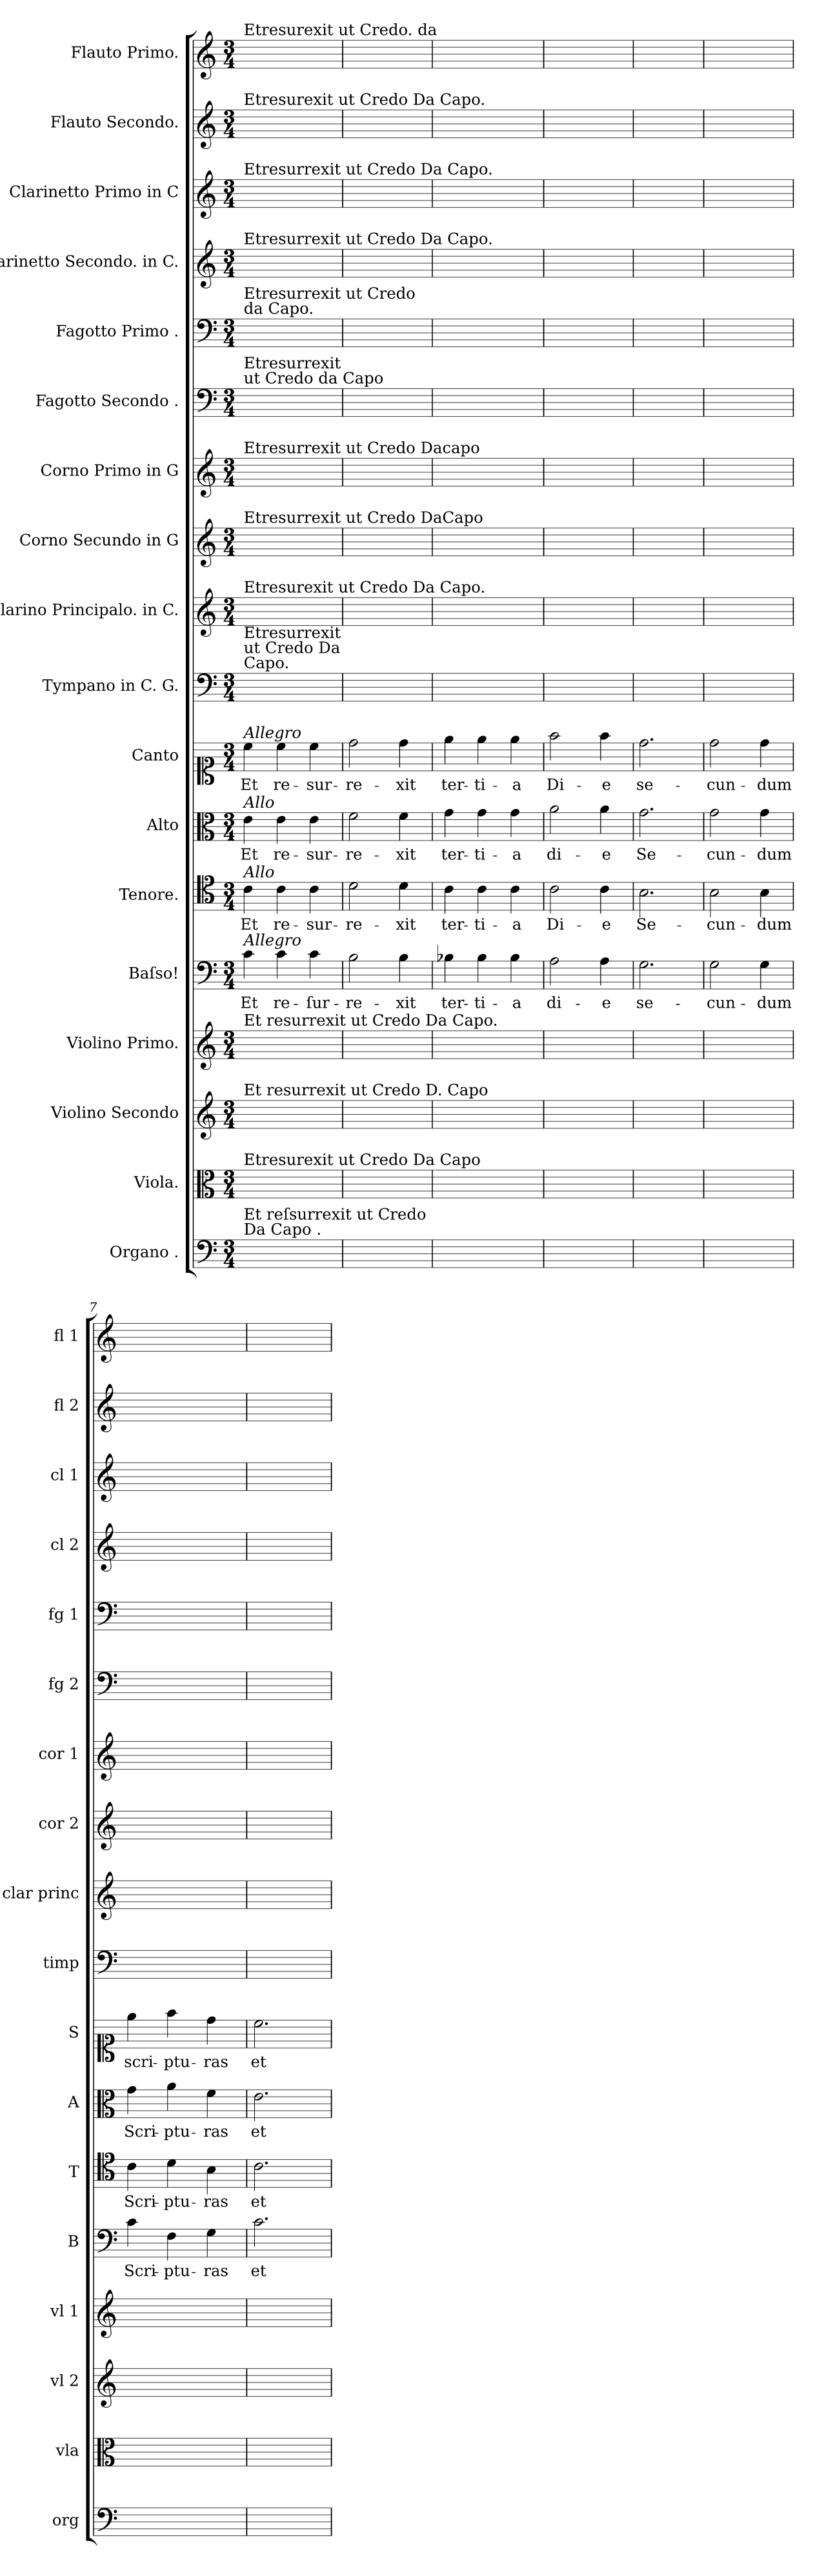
**kern	**kern	**kern	**kern	**kern	**text	**kern	**text	**kern	**text	**kern	**text	**kern	**kern	**kern	**kern	**kern	**kern	**kern	**kern	**kern	**kern
*part18	*part17	*part16	*part15	*part14	*part14	*part13	*part13	*part12	*part12	*part11	*part11	*part10	*part9	*part8	*part7	*part6	*part5	*part4	*part3	*part2	*part1
*staff18	*staff17	*staff16	*staff15	*staff14	*staff14	*staff13	*staff13	*staff12	*staff12	*staff11	*staff11	*staff10	*staff9	*staff8	*staff7	*staff6	*staff5	*staff4	*staff3	*staff2	*staff1
*I"Organo .	*I"Viola.	*I"Violino Secondo	*I"Violino Primo.	*I"Baſso!	*	*I"Tenore.	*	*I"Alto	*	*I"Canto	*	*I"Tympano in C. G.	*I"Clarino Principalo. in C.	*I"Corno Secundo in G	*I"Corno Primo in G	*I"Fagotto Secondo .	*I"Fagotto Primo .	*I"Clarinetto Secondo. in C.	*I"Clarinetto Primo in C	*I"Flauto Secondo.	*I"Flauto Primo.
*I'org	*I'vla	*I'vl 2	*I'vl 1	*I'B	*	*I'T	*	*I'A	*	*I'S	*	*I'timp	*I'clar princ	*I'cor 2	*I'cor 1	*I'fg 2	*I'fg 1	*I'cl 2	*I'cl 1	*I'fl 2	*I'fl 1
*clefF4	*clefC3	*clefG2	*clefG2	*clefF4	*	*clefC4	*	*clefC3	*	*clefC1	*	*clefF4	*clefG2	*clefG2	*clefG2	*clefF4	*clefF4	*clefG2	*clefG2	*clefG2	*clefG2
*k[]	*k[]	*k[]	*k[]	*k[]	*	*k[]	*	*k[]	*	*k[]	*	*k[]	*k[]	*k[]	*k[]	*k[]	*k[]	*k[]	*k[]	*k[]	*k[]
*C:	*C:	*C:	*C:	*C:	*	*C:	*	*C:	*	*C:	*	*C:	*C:	*C:	*C:	*C:	*C:	*C:	*C:	*C:	*C:
*M3/4	*M3/4	*M3/4	*M3/4	*M3/4	*	*M3/4	*	*M3/4	*	*M3/4	*	*M3/4	*M3/4	*M3/4	*M3/4	*M3/4	*M3/4	*M3/4	*M3/4	*M3/4	*M3/4
=1	=1	=1	=1	=1	=1	=1	=1	=1	=1	=1	=1	=1	=1	=1	=1	=1	=1	=1	=1	=1	=1
!	!	!	!	!	!	!	!	!	!	!	!	!	!	!	!	!	!	!	!	!	!LO:TX:a:t=Etresurexit ut Credo. da
!	!	!	!	!	!	!	!	!	!	!	!	!	!	!	!	!	!	!	!	!LO:TX:a:t=Etresurexit ut Credo Da Capo.	!
!	!	!	!	!	!	!	!	!	!	!	!	!	!	!	!	!	!	!	!LO:TX:a:t=Etresurrexit ut Credo Da Capo.	!	!
!	!	!	!	!	!	!	!	!	!	!	!	!	!	!	!	!	!	!LO:TX:a:t=Etresurrexit ut Credo Da Capo.	!	!	!
!	!	!	!	!	!	!	!	!	!	!	!	!	!	!	!	!	!LO:TX:a:t=Etresurrexit ut Credo \nda Capo.	!	!	!	!
!	!	!	!	!	!	!	!	!	!	!	!	!	!	!	!	!LO:TX:a:t=Etresurrexit \nut Credo da Capo	!	!	!	!	!
!	!	!	!	!	!	!	!	!	!	!	!	!	!	!	!LO:TX:a:t=Etresurrexit ut Credo Dacapo	!	!	!	!	!	!
!	!	!	!	!	!	!	!	!	!	!	!	!	!	!LO:TX:a:t=Etresurrexit ut Credo DaCapo	!	!	!	!	!	!	!
!	!	!	!	!	!	!	!	!	!	!	!	!	!LO:TX:a:t=Etresurexit ut Credo Da Capo.	!	!	!	!	!	!	!	!
!	!	!	!	!	!	!	!	!	!	!	!	!LO:TX:a:t=Etresurrexit \nut Credo Da \nCapo.	!	!	!	!	!	!	!	!	!
!	!	!	!	!	!	!	!	!	!	!LO:TX:a:i:t=Allegro	!	!	!	!	!	!	!	!	!	!	!
!	!	!	!	!	!	!	!	!LO:TX:a:i:t=Allo	!	!	!	!	!	!	!	!	!	!	!	!	!
!	!	!	!	!	!	!LO:TX:a:i:t=Allo	!	!	!	!	!	!	!	!	!	!	!	!	!	!	!
!	!	!	!	!LO:TX:a:i:t=Allegro	!	!	!	!	!	!	!	!	!	!	!	!	!	!	!	!	!
!	!	!	!LO:TX:a:t=Et resurrexit ut Credo Da Capo.	!	!	!	!	!	!	!	!	!	!	!	!	!	!	!	!	!	!
!	!	!LO:TX:a:t=Et resurrexit ut Credo D. Capo	!	!	!	!	!	!	!	!	!	!	!	!	!	!	!	!	!	!	!
!	!LO:TX:a:t=Etresurexit ut Credo Da Capo	!	!	!	!	!	!	!	!	!	!	!	!	!	!	!	!	!	!	!	!
!LO:TX:a:t=Et reſsurrexit ut Credo \nDa Capo .	!	!	!	!	!	!	!	!	!	!	!	!	!	!	!	!	!	!	!	!	!
2.ryy	2.ryy	2.ryy	2.ryy	4c\	Et	4c\	Et	4e\	Et	4cc\	Et	2.ryy	2.ryy	2.ryy	2.ryy	2.ryy	2.ryy	2.ryy	2.ryy	2.ryy	2.ryy
.	.	.	.	4c\	re-	4c\	re-	4e\	re-	4cc\	re-	.	.	.	.	.	.	.	.	.	.
.	.	.	.	4c\	-ſur-	4c\	-sur-	4e\	-sur-	4cc\	-sur-	.	.	.	.	.	.	.	.	.	.
=2	=2	=2	=2	=2	=2	=2	=2	=2	=2	=2	=2	=2	=2	=2	=2	=2	=2	=2	=2	=2	=2
2.ryy	2.ryy	2.ryy	2.ryy	2B\	-re-	2d\	-re-	2f\	-re-	2dd\	-re-	2.ryy	2.ryy	2.ryy	2.ryy	2.ryy	2.ryy	2.ryy	2.ryy	2.ryy	2.ryy
.	.	.	.	4B\	-xit	4d\	-xit	4f\	-xit	4dd\	-xit	.	.	.	.	.	.	.	.	.	.
=3	=3	=3	=3	=3	=3	=3	=3	=3	=3	=3	=3	=3	=3	=3	=3	=3	=3	=3	=3	=3	=3
2.ryy	2.ryy	2.ryy	2.ryy	4B-X\	ter-	4c\	ter-	4g\	ter-	4ee\	ter-	2.ryy	2.ryy	2.ryy	2.ryy	2.ryy	2.ryy	2.ryy	2.ryy	2.ryy	2.ryy
.	.	.	.	4B-\	-ti-	4c\	-ti-	4g\	-ti-	4ee\	-ti-	.	.	.	.	.	.	.	.	.	.
.	.	.	.	4B-\	-a	4c\	-a	4g\	-a	4ee\	-a	.	.	.	.	.	.	.	.	.	.
=4	=4	=4	=4	=4	=4	=4	=4	=4	=4	=4	=4	=4	=4	=4	=4	=4	=4	=4	=4	=4	=4
2.ryy	2.ryy	2.ryy	2.ryy	2A\	di-	2c\	Di-	2a\	di-	2ff\	Di-	2.ryy	2.ryy	2.ryy	2.ryy	2.ryy	2.ryy	2.ryy	2.ryy	2.ryy	2.ryy
.	.	.	.	4A\	-e	4c\	-e	4a\	-e	4ff\	-e	.	.	.	.	.	.	.	.	.	.
=5	=5	=5	=5	=5	=5	=5	=5	=5	=5	=5	=5	=5	=5	=5	=5	=5	=5	=5	=5	=5	=5
2.ryy	2.ryy	2.ryy	2.ryy	2.G\	se-	2.B\	Se-	2.g\	Se-	2.dd\	se-	2.ryy	2.ryy	2.ryy	2.ryy	2.ryy	2.ryy	2.ryy	2.ryy	2.ryy	2.ryy
=6	=6	=6	=6	=6	=6	=6	=6	=6	=6	=6	=6	=6	=6	=6	=6	=6	=6	=6	=6	=6	=6
2.ryy	2.ryy	2.ryy	2.ryy	2G\	-cun-	2B\	-cun-	2g\	-cun-	2dd\	-cun-	2.ryy	2.ryy	2.ryy	2.ryy	2.ryy	2.ryy	2.ryy	2.ryy	2.ryy	2.ryy
.	.	.	.	4G\	-dum	4B\	-dum	4g\	-dum	4dd\	-dum	.	.	.	.	.	.	.	.	.	.
=7	=7	=7	=7	=7	=7	=7	=7	=7	=7	=7	=7	=7	=7	=7	=7	=7	=7	=7	=7	=7	=7
2.ryy	2.ryy	2.ryy	2.ryy	4c\	Scri-	4c\	Scri-	4g\	Scri-	4ee\	scri-	2.ryy	2.ryy	2.ryy	2.ryy	2.ryy	2.ryy	2.ryy	2.ryy	2.ryy	2.ryy
.	.	.	.	4F\	-ptu-	4d\	-ptu-	4a\	-ptu-	4ff\	-ptu-	.	.	.	.	.	.	.	.	.	.
.	.	.	.	4G\	-ras	4B\	-ras	4f\	-ras	4dd\	-ras	.	.	.	.	.	.	.	.	.	.
=8	=8	=8	=8	=8	=8	=8	=8	=8	=8	=8	=8	=8	=8	=8	=8	=8	=8	=8	=8	=8	=8
2.ryy	2.ryy	2.ryy	2.ryy	2.c\	et	2.c\	et	2.e\	et	2.cc\	et	2.ryy	2.ryy	2.ryy	2.ryy	2.ryy	2.ryy	2.ryy	2.ryy	2.ryy	2.ryy
=	=	=	=	=	=	=	=	=	=	=	=	=	=	=	=	=	=	=	=	=	=
*-	*-	*-	*-	*-	*-	*-	*-	*-	*-	*-	*-	*-	*-	*-	*-	*-	*-	*-	*-	*-	*-
